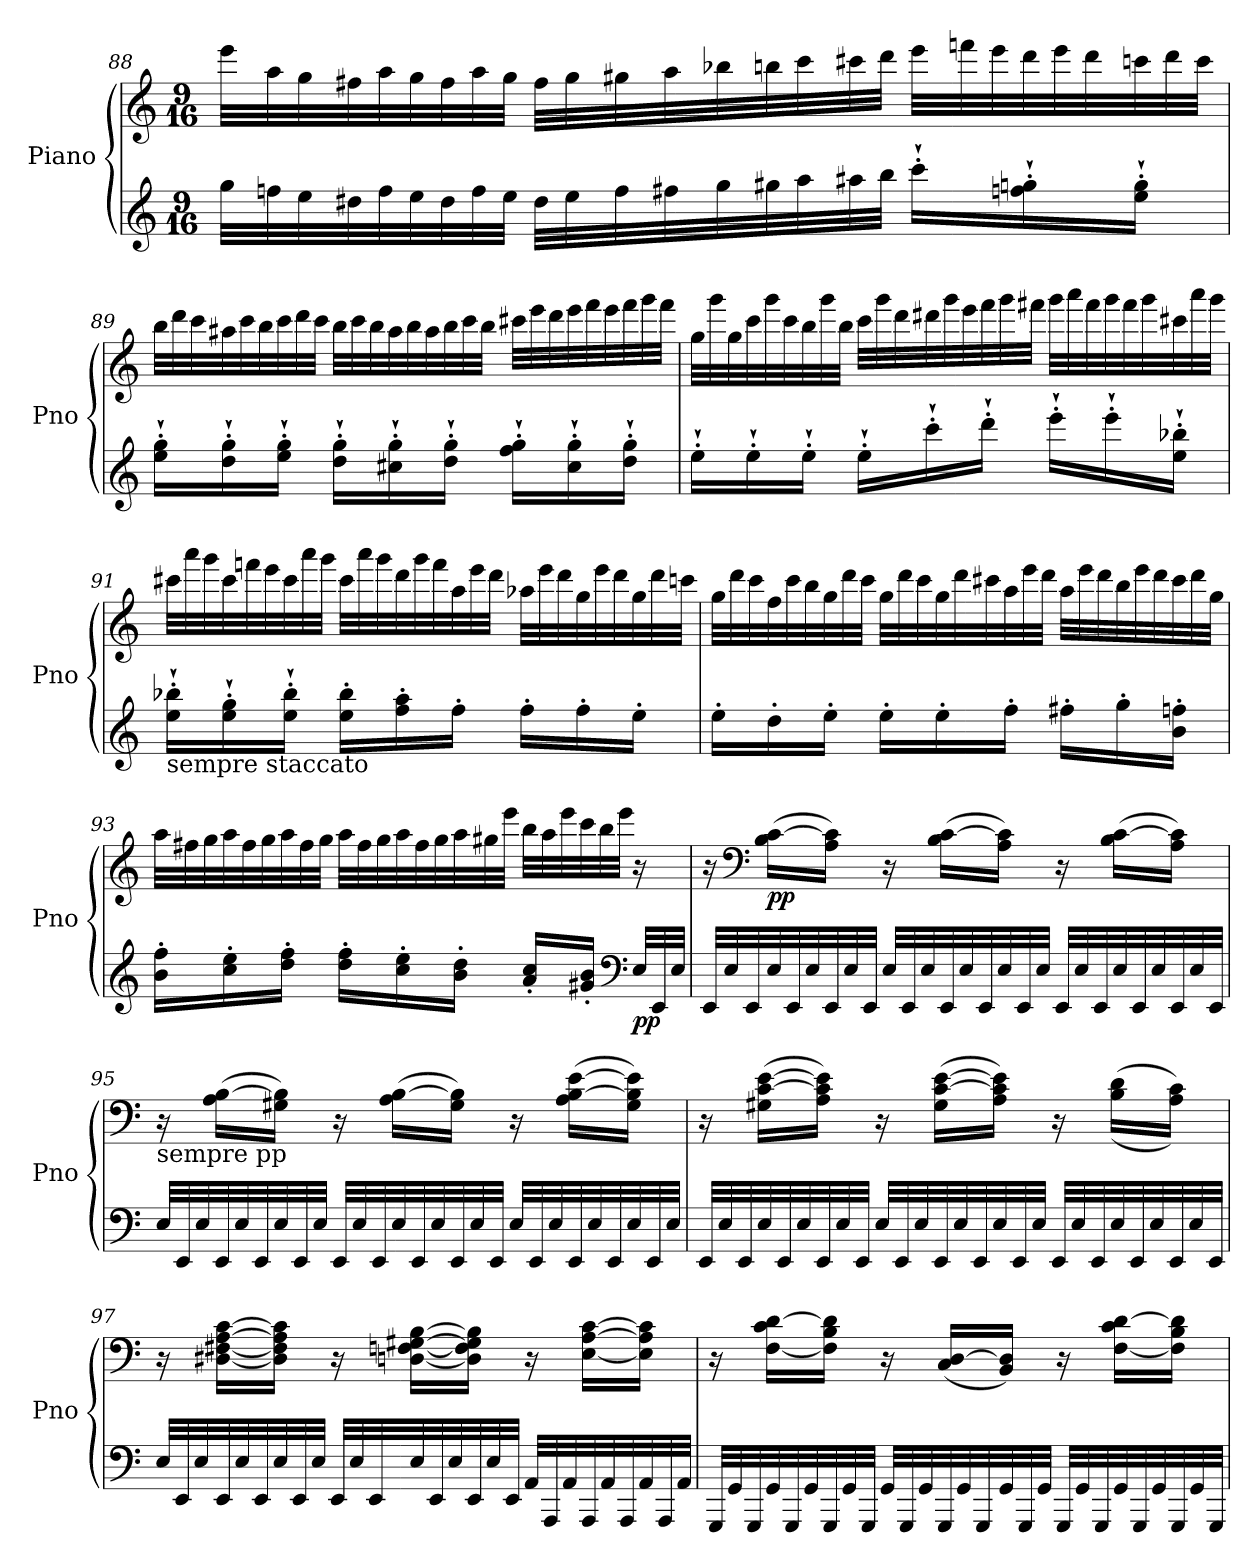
**kern	**kern	**dynam
*part1	*part1	*part1
*staff2	*staff1	*staff1/2
*I"Piano	*	*
*I'Pno	*	*
*clefG2	*clefG2	*
*k[]	*k[]	*
*C:	*C:	*
*M9/16	*M9/16	*
*Xtuplet	*Xtuplet	*
=88	=88	=88
48gg\LLL	48eee\LLL	.
48ffn\	48aa\	.
48ee\	48gg\	.
48dd#X\	48ff#X\	.
48ff\	48aa\	.
48ee\	48gg\	.
48dd#\	48ff#\	.
48ff\	48aa\	.
48ee\JJJ	48gg\JJJ	.
48dd#\LLL	48ff#\LLL	.
48ee\	48gg\	.
48ff\	48gg#X\	.
48ff#X\	48aa\	.
48gg\	48bb-X\	.
48gg#X\	48bbn\	.
48aa\	48ccc\	.
48aa#X\	48ccc#X\	.
48bb\JJJ	48ddd\JJJ	.
16ccc`'\LL	48eee\LLL	.
.	48fffn\	.
.	48eee\	.
16ffn\`' 16ggn\`'	48ddd\	.
.	48eee\	.
.	48ddd\	.
16ee\`' 16gg\`'JJ	48cccn\	.
.	48ddd\	.
.	48ccc\JJJ	.
!!LO:PB:g=z
=89	=89	=89
16ee\`' 16gg\`'LL	48bb\LLL	.
.	48ddd\	.
.	48ccc\	.
16dd\`' 16gg\`'	48aa#X\	.
.	48ccc\	.
.	48bb\	.
16ee\`' 16gg\`'JJ	48ccc\	.
.	48ddd\	.
.	48ccc\JJJ	.
16dd\`' 16gg\`'LL	48bb\LLL	.
.	48ccc\	.
.	48bb\	.
16cc#X\`' 16gg\`'	48aa#\	.
.	48bb\	.
.	48aa#\	.
16dd\`' 16gg\`'JJ	48bb\	.
.	48ccc\	.
.	48bb\JJJ	.
16ff\`' 16gg\`'LL	48ccc#X\LLL	.
.	48eee\	.
.	48ddd\	.
16cc#\`' 16gg\`'	48eee\	.
.	48fff\	.
.	48eee\	.
16dd\`' 16gg\`'JJ	48fff\	.
.	48ggg\	.
.	48fff\JJJ	.
=90	=90	=90
16ee`'\LL	48gg\LLL	.
.	48ggg\	.
.	48gg\	.
16ee`'\	48ccc\	.
.	48ggg\	.
.	48ccc\	.
16ee`'\JJ	48bb\	.
.	48ggg\	.
.	48bb\JJJ	.
16ee`'\LL	48ccc\LLL	.
.	48ggg\	.
.	48ddd\	.
16ccc`'\	48ddd#X\	.
.	48ggg\	.
.	48eee\	.
16ddd`'\JJ	48fff\	.
.	48ggg\	.
.	48fff#X\JJJ	.
16eee`'\LL	48ggg\LLL	.
.	48aaa\	.
.	48fff#\	.
16eee`'\	48ggg\	.
.	48fff#\	.
.	48ggg\	.
16ee\`' 16bb-X\`'JJ	48ccc#X\	.
.	48aaa\	.
.	48ggg\JJJ	.
!!LO:LB:g=z
=91	=91	=91
!LO:TX:b:t=sempre staccato	!	!
16ee\`' 16bb-X\`'LL	48ccc#X\LLL	.
.	48aaa\	.
.	48ggg\	.
16ee\`' 16gg\`'	48ccc#\	.
.	48fffn\	.
.	48eee\	.
16ee\`' 16bb-\`'JJ	48ccc#\	.
.	48aaa\	.
.	48ggg\JJJ	.
16ee\' 16bb-\'LL	48ccc#\LLL	.
.	48aaa\	.
.	48ggg\	.
16ff\' 16aa\'	48ddd\	.
.	48ggg\	.
.	48fff\	.
16ff'\JJ	48aa\	.
.	48eee\	.
.	48ddd\JJJ	.
16ff'\LL	48aa-X\LLL	.
.	48eee\	.
.	48ddd\	.
16ff'\	48gg\	.
.	48eee\	.
.	48ddd\	.
16ee'\JJ	48gg\	.
.	48ddd\	.
.	48cccn\JJJ	.
=92	=92	=92
16ee'\LL	48gg\LLL	.
.	48ddd\	.
.	48ccc\	.
16dd'\	48ff\	.
.	48ccc\	.
.	48bb\	.
16ee'\JJ	48gg\	.
.	48ddd\	.
.	48ccc\JJJ	.
16ee'\LL	48gg\LLL	.
.	48ddd\	.
.	48ccc\	.
16ee'\	48gg\	.
.	48ddd\	.
.	48ccc#X\	.
16ff'\JJ	48aa\	.
.	48eee\	.
.	48ddd\JJJ	.
16ff#X'\LL	48aa\LLL	.
.	48eee\	.
.	48ddd\	.
16gg'\	48bb\	.
.	48eee\	.
.	48ddd\	.
16b\' 16ffn\'JJ	48ccc#\	.
.	48ddd\	.
.	48gg\JJJ	.
!!LO:LB:g=z
=93	=93	=93
16b\' 16ff\'LL	48aa\LLL	.
.	48ff#X\	.
.	48gg\	.
16cc\' 16ee\'	48aa\	.
.	48ff#\	.
.	48gg\	.
16dd\' 16ff\'JJ	48aa\	.
.	48ff#\	.
.	48gg\JJJ	.
16dd\' 16ff\'LL	48aa\LLL	.
.	48ff#\	.
.	48gg\	.
16cc\' 16ee\'	48aa\	.
.	48ff#\	.
.	48gg\	.
16b\' 16dd\'JJ	48aa\	.
.	48gg#X\	.
.	48eee\JJJ	.
16a/' 16cc/'LL	48bb\LLL	.
.	48aa\	.
.	48eee\	.
16g#X/' 16b/'JJ	48ccc\	.
.	48bb\	.
.	48eee\JJJ	.
*clefF4	*	*
!	!	!LO:DY:b=2
48E/LLL	16r	pp
48EE/	.	.
48E/JJJ	.	.
=94	=94	=94
48EE/LLL	16r	.
48E/	.	.
48EE/	.	.
*	*clefF4	*
!	!	!LO:DY:b
48E/	(16B\ [16c\LL	pp
48EE/	.	.
48E/	.	.
48EE/	16A\ 16c\]JJ)	.
48E/	.	.
48EE/JJJ	.	.
48E/LLL	16r	.
48EE/	.	.
48E/	.	.
48EE/	(16B\ [16c\LL	.
48E/	.	.
48EE/	.	.
48E/	16A\ 16c\]JJ)	.
48EE/	.	.
48E/JJJ	.	.
48EE/LLL	16r	.
48E/	.	.
48EE/	.	.
48E/	(16B\ [16c\LL	.
48EE/	.	.
48E/	.	.
48EE/	16A\ 16c\]JJ)	.
48E/	.	.
48EE/JJJ	.	.
!!LO:LB:g=z
=95	=95	=95
!	!LO:TX:b:t=sempre pp	!
48E/LLL	16r	.
48EE/	.	.
48E/	.	.
48EE/	(16A\ [16B\LL	.
48E/	.	.
48EE/	.	.
48E/	16G#X\ 16B\]JJ)	.
48EE/	.	.
48E/JJJ	.	.
48EE/LLL	16r	.
48E/	.	.
48EE/	.	.
48E/	(16A\ [16B\LL	.
48EE/	.	.
48E/	.	.
48EE/	16G#\ 16B\]JJ)	.
48E/	.	.
48EE/JJJ	.	.
48E/LLL	16r	.
48EE/	.	.
48E/	.	.
48EE/	(16A\ [16B\ [16e\LL	.
48E/	.	.
48EE/	.	.
48E/	16G#\ 16B\] 16e\]JJ)	.
48EE/	.	.
48E/JJJ	.	.
=96	=96	=96
48EE/LLL	16r	.
48E/	.	.
48EE/	.	.
48E/	(16G#X\ [16c\ [16e\LL	.
48EE/	.	.
48E/	.	.
48EE/	16A\ 16c\] 16e\]JJ)	.
48E/	.	.
48EE/JJJ	.	.
48E/LLL	16r	.
48EE/	.	.
48E/	.	.
48EE/	(16G#\ [16c\ [16e\LL	.
48E/	.	.
48EE/	.	.
48E/	16A\ 16c\] 16e\]JJ)	.
48EE/	.	.
48E/JJJ	.	.
48EE/LLL	16r	.
48E/	.	.
48EE/	.	.
48E/	((16B\ 16d\LL	.
48EE/	.	.
48E/	.	.
48EE/	16A\ 16c\JJ))	.
48E/	.	.
48EE/JJJ	.	.
!!LO:LB:g=z
=97	=97	=97
48E/LLL	16r	.
48EE/	.	.
48E/	.	.
48EE/	[16D#X\ [16F#X\ [16A\ [16c\LL	.
48E/	.	.
48EE/	.	.
48E/	16D#\] 16F#\] 16A\] 16c\]JJ	.
48EE/	.	.
48E/JJJ	.	.
48EE/LLL	16r	.
48E/	.	.
48EE/	.	.
48E/	[16Dn\ [16Fn\ [16G#X\ [16B\LL	.
48EE/	.	.
48E/	.	.
48EE/	16D\] 16F\] 16G#\] 16B\]JJ	.
48E/	.	.
48EE/JJJ	.	.
48AA/LLL	16r	.
48AAA/	.	.
48AA/	.	.
48AAA/	[16E\ [16A\ [16c\LL	.
48AA/	.	.
48AAA/	.	.
48AA/	16E\] 16A\] 16c\]JJ	.
48AAA/	.	.
48AA/JJJ	.	.
=98	=98	=98
48GGG/LLL	16r	.
48GG/	.	.
48GGG/	.	.
48GG/	[16F\ 16c\ [16d\LL	.
48GGG/	.	.
48GG/	.	.
48GGG/	16F\] 16B\ 16d\]JJ	.
48GG/	.	.
48GGG/JJJ	.	.
48GG/LLL	16r	.
48GGG/	.	.
48GG/	.	.
48GGG/	(16C/ [16D/LL	.
48GG/	.	.
48GGG/	.	.
48GG/	16BB/ 16D/]JJ)	.
48GGG/	.	.
48GG/JJJ	.	.
48GGG/LLL	16r	.
48GG/	.	.
48GGG/	.	.
48GG/	[16F\ 16c\ [16d\LL	.
48GGG/	.	.
48GG/	.	.
48GGG/	16F\] 16B\ 16d\]JJ	.
48GG/	.	.
48GGG/JJJ	.	.
=	=	=
*-	*-	*-
